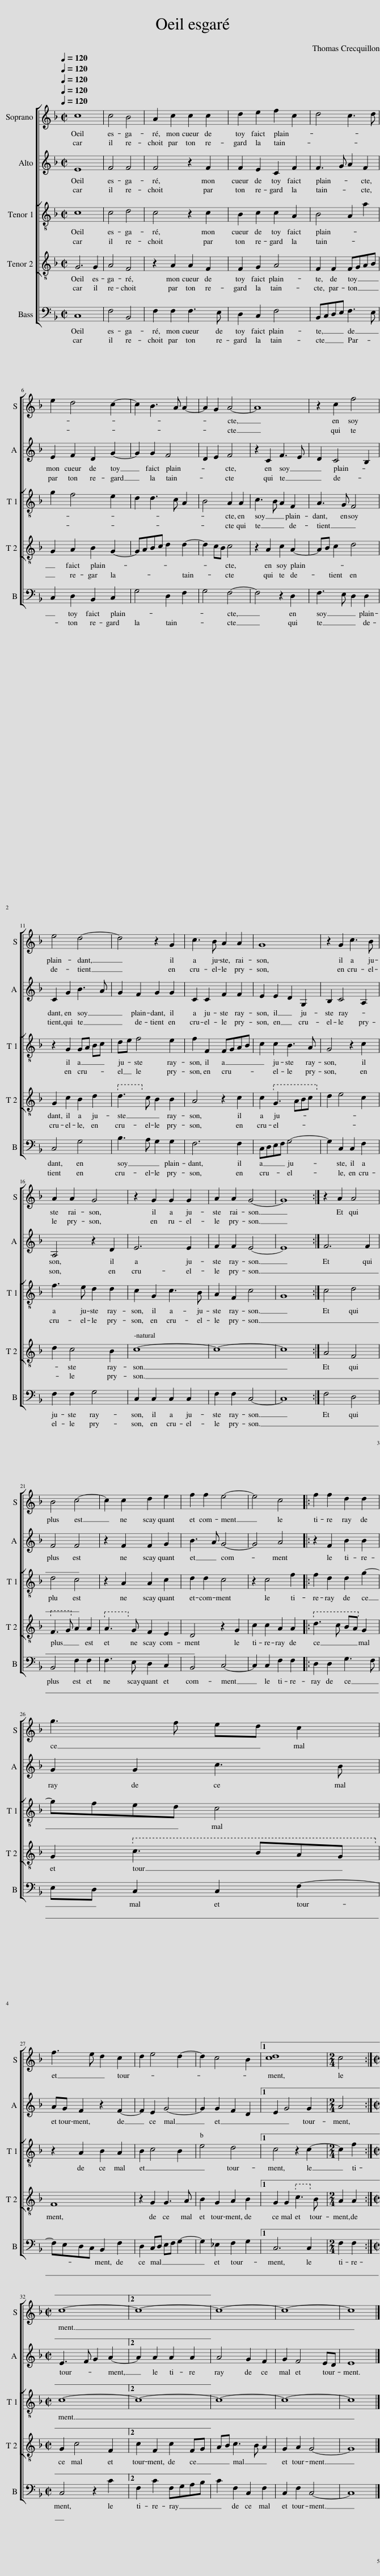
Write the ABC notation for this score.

X:1
%%score [ 1 2 [ 3 4 ] 5 ]
L:1/8
Q:1/4=120
M:2/2
I:linebreak $
K:F
V:1 treble
V:2 treble
V:3 treble-8
V:4 treble-8
V:5 bass
V:1
 c8 | c4 B4 | A2 c2 c2 c2 | d2 e2 f2 c2 | d4 c3 d |$ %5
 e2 d4 c2- | c2 B3 A A2- | A2 G2 A4- | A8 | z2 c2 f4 |$ %10
 e4 d4- | d4 z2 G2 | c3 B A2 A2 | G8 | z2 G2 c3 B |$ %15
 A2 A2 G4 | z2 G2 G2 G2 | A2 A2 G4- | G8 :| z2 A2 A4 |$ %20
 B4 c4- | c2 c2 d2 e2 | f2 f2 e4- | e4 c4 |: f2 f2 d2 d2 |$ %25
 g3 f ed c2 |$ f3 e d2 c2 | d2 e4 d2- | d2 c4 B2 |1 [cd]8 | %30
[M:2/4] c4 :|$[M:2/2] c8- ||2 c8- || c8- | c8- | %35
 c8 |] %36
V:2
 E8 | F4 F4 | F4 z2 F2 | F2 E2 C2 F2 | F3 G A2 F2 |$ %5
 E2 F2 D2 G2- | G2 G2 F4 | D2 E2 F4 | z2 C2 F3 E | D2 C4 B,2 |$ %10
 C2 G2 B3 A | G2 F2 G2 G2 | C2 C2 F2 F2 | E2 E2 D2 G,2 | B,2 C4 A,2 |$ %15
 A,4 z2 D2 | E6 E2 | F2 F2 E4- | E8 :| F6 F2 |$ %20
 F4 F4 | z2 F2 F2 G2 | B3 A G4- | G4 A4 |: z2 F2 B2 B2 |$ %25
 G2 G2 c3 B |$ AG F2 z2 F2- | F2 E2 G4- | G2 G2 F2 D2 |1 E2 G4 G2 | %30
[M:2/4] A4 :|$[M:2/2] E3 F G2 A2- ||2 A2 A2 A2 A2 || A4 G2 F2 | G2 F4 ED | %35
 E8 |] %36
V:3
 c8 | c4 d4 | c4 z2 c2 | B2 c2 c2 A2 | B4 A2 a2 |$ %5
 g2 f4 e2 | d2 d3 c A2 | B4 A2 A2 | c3 B A2 F2 | A3 G F4 |$ %10
 z2 G2 GA Bc | de f4 e2 | f2 F2 FGAB | c2 c2 B3 A | G4 z2 c2 |$ %15
 f3 e d2 d2 | c2 G2 c3 B | A2 F2 c4 | G8 :| c4 d4 |$ %20
 d4 c4 | z2 A2 A2 c2 | d2 d2 c4 | z2 c4 f2 |: f2 d2 d2 g2- |$ %25
 gfed c4 |$ z2 A2 B2 A2 | B2 c4 B2 | e4 d4 |1 c4 z2 c2- | %30
[M:2/4] c2 f2 :|$[M:2/2] c8- ||2 c8- || c8- | c8- | %35
 c8 |] %36
V:4
 G6 G2 | A4 F4 | z2 A2 A2 F2 | F2 G2 A4 | F2 F2 FGAB |$ %5
 G2 A2 B2 G2- | GABc d2 d2- | d2 cB c4 | z2 A2 c2 A2- | AB c2 d4 |$ %10
 G2 c2 B2 d2 | d3 c B2 B2 | A4 z2 c2 | c2 G3 ABc | d2 e4 c2 |$ %15
 d2 c4 B2 | c8- | c8- | c8 :| A4 F4 |$ %20
 F3 G A2 A2 | A3 G F2 E2 | D4 z2 G2 | c2 c2 A2 A2 |: d3 c BA G2 |$ %25
 G2 c3 BAG |$ F8 | z2 G2 G3 A | B2 G2 A2 B2 |1 G2 G2 c3 B | %30
[M:2/4] A2 A2 :|$[M:2/2] G2 c4 F2 ||2 c2 F2 c2 FG || AB c3 B A2 | G2 A2 G4- | %35
 G8 |] %36
V:5
 C,8 | F,4 B,,4 | F,2 F,2 F,3 E, | D,2 C,2 F,4 | B,,C,D,E, F,3 E, |$ %5
 C,2 D,2 B,,2 C,2 | G,4 D,2 F,2 | G,4 F,4- | F,4 z2 D,2 | F,3 E, D,2 D,2 |$ %10
 C,4 G,4 | B,3 A, G,2 G,2 | F,6 F,2 | C,D,E,F, G,4- | G,2 C,2 C,2 F,2 |$ %15
 F,2 F,2 G,4 | C,2 C,2 C,2 C,2 | F,2 F,2 C,4- | C,8 :| F,4 D,4 |$ %20
 B,,4 F,2 F,2 | F,3 E, D,2 C,2 | B,,4 C,4- | C,2 C,2 F,2 F,2 |: D,2 D,2 G,3 F, |$ %25
 E,D, C,2 C,2 F,2- |$ F,E,D,C, B,,2 F,2 | D,2 C,D, E,F, G,2- | G,2 _E,2 F,2 G,2 |1 C,6 C,2 | %30
[M:2/4] F,2 F,2 :|$[M:2/2] C,4 z2 C2 ||2 F,2 C2 F,G,A,B, || C2 F,2 C,2 F,2 | C,2 F,2 C,4- | %35
 C,8 |] %36
